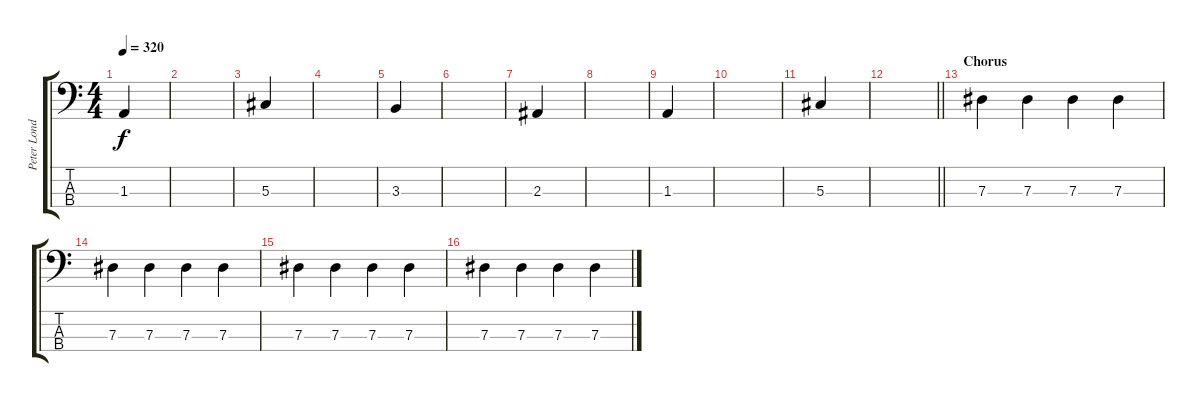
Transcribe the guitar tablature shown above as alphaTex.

\track ("Peter London (Bass)" "Peter Lond") {instrument electricbassfinger}
\staff {score tabs}
\tuning (Gb2 Db2 Ab1 Eb1) {hide}
\ts (4 4)
\tempo 320
\clef f4
\ks c
1.3.4{dy f} |
|
5.3.4 |
|
3.3.4 |
|
2.3.4 |
|
1.3.4 |
|
5.3.4 |
\barLineRight lightlight
|
\section ("" "Chorus")
7.3.4 7.3.4 7.3.4 7.3.4 |
7.3.4 7.3.4 7.3.4 7.3.4 |
7.3.4 7.3.4 7.3.4 7.3.4 |
7.3.4 7.3.4 7.3.4 7.3.4
